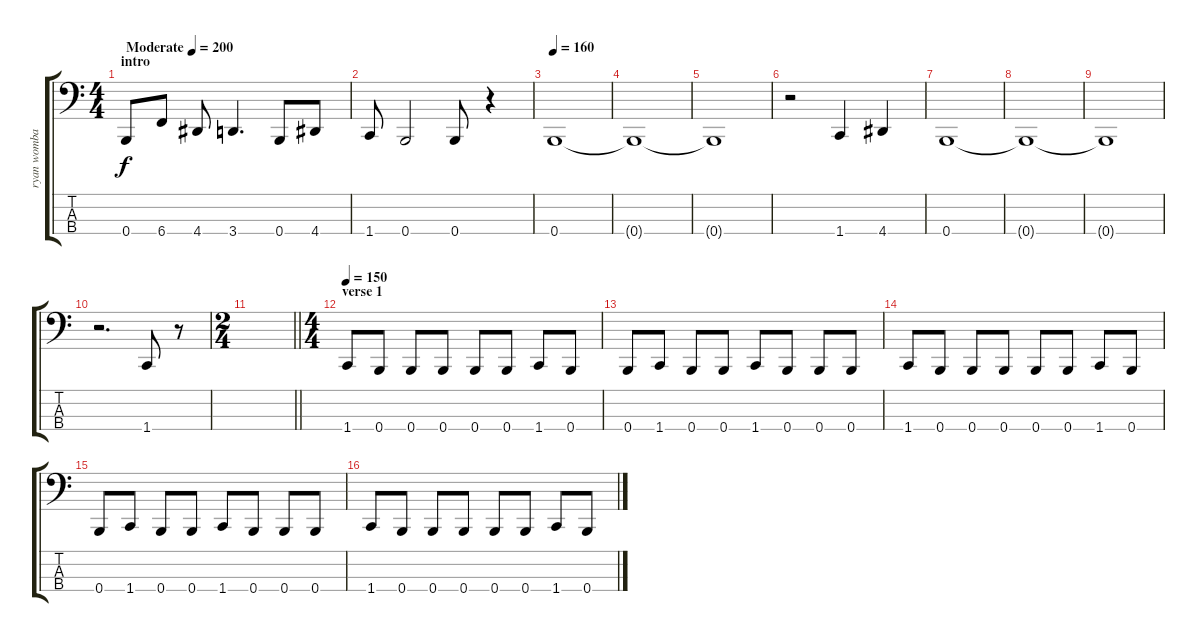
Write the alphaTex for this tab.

\track ("ryan wombacher" "ryan womba") {instrument electricbassfinger}
\staff {score tabs}
\tuning (E2 B1 Gb1 B0) {hide}
\ts (4 4)
\section ("" "intro")
\tempo (200 "Moderate")
\clef f4
\ks c
0.4.8{dy f instrument electricbassfinger} 6.4.8 4.4.8 3.4.4{d} 0.4.8 4.4.8 |
1.4.8 0.4.2 0.4.8 r.4 |
\tempo 160
0.4.1 |
0.4{t}.1 |
0.4{t}.1 |
r.2 1.4.4 4.4.4 |
0.4.1 |
0.4{t}.1 |
0.4{t}.1 |
r.2{d} 1.4.8 r.8 |
\ts (2 4)
\barLineRight lightlight
|
\ts (4 4)
\section ("" "verse 1")
\tempo 150
1.4.8 0.4.8 0.4.8 0.4.8 0.4.8 0.4.8 1.4.8 0.4.8 |
0.4.8 1.4.8 0.4.8 0.4.8 1.4.8 0.4.8 0.4.8 0.4.8 |
1.4.8 0.4.8 0.4.8 0.4.8 0.4.8 0.4.8 1.4.8 0.4.8 |
0.4.8 1.4.8 0.4.8 0.4.8 1.4.8 0.4.8 0.4.8 0.4.8 |
1.4.8 0.4.8 0.4.8 0.4.8 0.4.8 0.4.8 1.4.8 0.4.8
